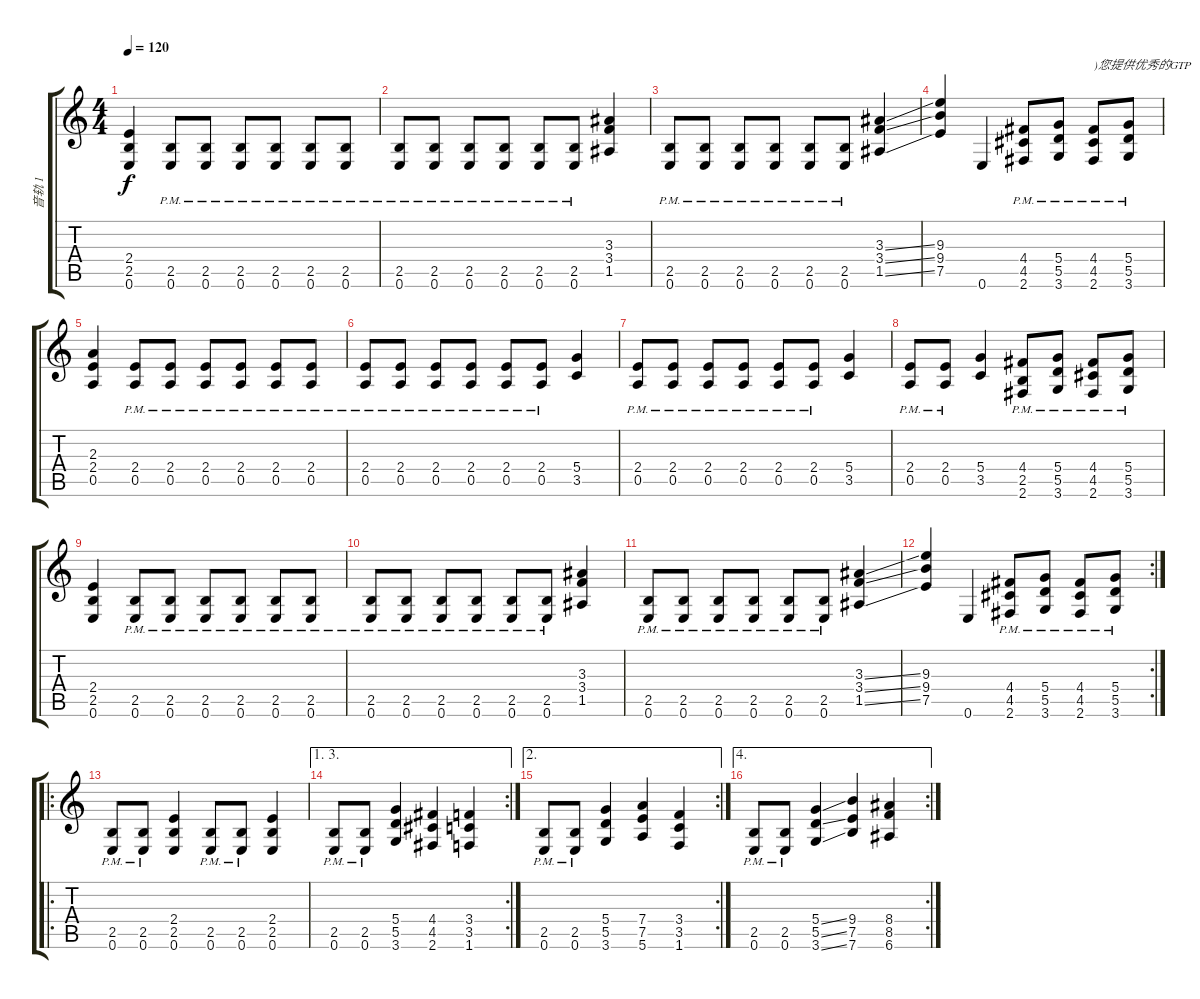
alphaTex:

\track ("音轨 1" "音轨 1") {instrument overdrivenguitar}
\staff {score tabs}
\tuning (E4 B3 G3 D3 A2 E2) {hide}
\ts (4 4)
\tempo 120
\clef g2
\ks c
(2.4 2.5 0.6).4{dy f} (2.5 0.6{pm}).8 (2.5 0.6{pm}).8 (2.5 0.6{pm}).8 (2.5 0.6{pm}).8 (2.5 0.6{pm}).8 (2.5 0.6{pm}).8 |
(2.5{pm} 0.6).8 (2.5{pm} 0.6).8 (2.5{pm} 0.6).8 (2.5{pm} 0.6).8 (2.5{pm} 0.6).8 (2.5{pm} 0.6).8 (3.3 3.4 1.5).4 |
(2.5{pm} 0.6).8 (2.5{pm} 0.6).8 (2.5{pm} 0.6).8 (2.5{pm} 0.6).8 (2.5{pm} 0.6).8 (2.5{pm} 0.6).8 (3.3{ss} 3.4{ss} 1.5{ss}).4 |
(9.3 9.4 7.5).4 0.6.4 (4.4 4.5 2.6{pm}).8 (5.4 5.5 3.6{pm}).8 (4.4 4.5 2.6{pm}).8{txt ")您提供优秀的GTP"} (5.4 5.5 3.6{pm}).8 |
(2.3 2.4 0.5).4 (2.4 0.5{pm}).8 (2.4 0.5{pm}).8 (2.4 0.5{pm}).8 (2.4 0.5{pm}).8 (2.4 0.5{pm}).8 (2.4 0.5{pm}).8 |
(2.4{pm} 0.5).8 (2.4{pm} 0.5).8 (2.4{pm} 0.5).8 (2.4{pm} 0.5).8 (2.4{pm} 0.5).8 (2.4{pm} 0.5).8 (5.4 3.5).4 |
(2.4{pm} 0.5).8 (2.4{pm} 0.5).8 (2.4{pm} 0.5).8 (2.4{pm} 0.5).8 (2.4{pm} 0.5).8 (2.4{pm} 0.5).8 (5.4 3.5).4 |
(2.4{pm} 0.5).8 (2.4{pm} 0.5).8 (5.4 3.5).4 (4.4{pm} 2.5 2.6).8 (5.4{pm} 5.5 3.6).8 (4.4{pm} 4.5 2.6).8 (5.4{pm} 5.5 3.6).8 |
(2.4 2.5 0.6).4 (2.5 0.6{pm}).8 (2.5 0.6{pm}).8 (2.5 0.6{pm}).8 (2.5 0.6{pm}).8 (2.5 0.6{pm}).8 (2.5 0.6{pm}).8 |
(2.5{pm} 0.6).8 (2.5{pm} 0.6).8 (2.5{pm} 0.6).8 (2.5{pm} 0.6).8 (2.5{pm} 0.6).8 (2.5{pm} 0.6).8 (3.3 3.4 1.5).4 |
(2.5{pm} 0.6).8 (2.5{pm} 0.6).8 (2.5{pm} 0.6).8 (2.5{pm} 0.6).8 (2.5{pm} 0.6).8 (2.5{pm} 0.6).8 (3.3{ss} 3.4{ss} 1.5{ss}).4 |
\rc 2
(9.3 9.4 7.5).4 0.6.4 (4.4 4.5 2.6{pm}).8 (5.4 5.5 3.6{pm}).8 (4.4 4.5 2.6{pm}).8 (5.4 5.5 3.6{pm}).8 |
\ro
(2.5 0.6{pm}).8 (2.5 0.6{pm}).8 (2.4 2.5 0.6).4 (2.5 0.6{pm}).8 (2.5 0.6{pm}).8 (2.4 2.5 0.6).4 |
\ae (1 3)
\rc 2
(2.5 0.6{pm}).8 (2.5 0.6{pm}).8 (5.4 5.5 3.6).4 (4.4 4.5 2.6).4 (3.4 3.5 1.6).4 |
\ae 2
\rc 2
(2.5 0.6{pm}).8 (2.5 0.6{pm}).8 (5.4 5.5 3.6).4 (7.4 7.5 5.6).4 (3.4 3.5 1.6).4 |
\ae 4
\rc 2
(2.5{pm} 0.6).8 (2.5{pm} 0.6).8 (5.4{ss} 5.5{ss} 3.6{ss}).4 (9.4 7.5 7.6).4 (8.4 8.5 6.6).4
